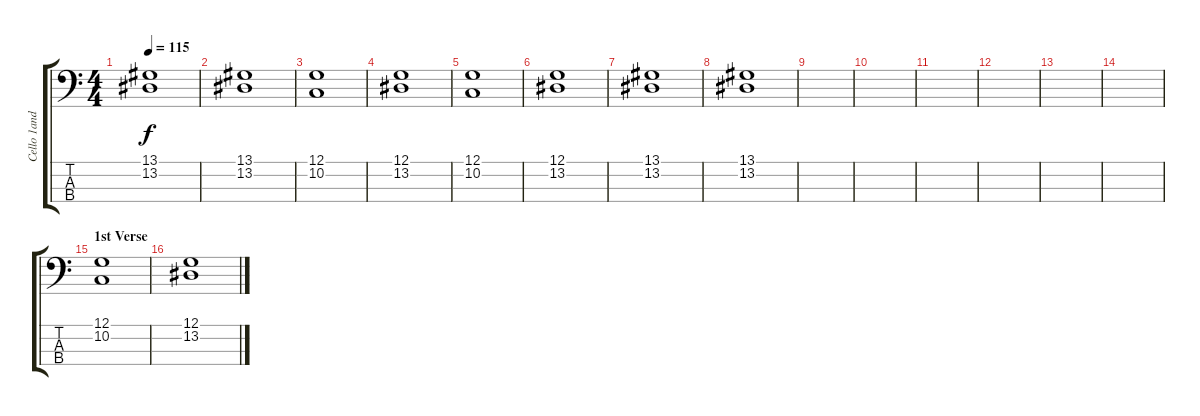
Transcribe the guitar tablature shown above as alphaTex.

\track ("Cello 1and 2" "Cello 1and") {instrument cello}
\staff {score tabs}
\tuning (G2 D2 A1 E1) {hide}
\ts (4 4)
\tempo 115
\clef f4
\ks c
(13.1 13.2).1{dy f} |
(13.1 13.2).1 |
(12.1 10.2).1 |
(12.1 13.2).1 |
(12.1 10.2).1 |
(12.1 13.2).1 |
(13.1 13.2).1 |
(13.1 13.2).1 |
|
|
|
|
|
|
\section ("" "1st Verse")
(12.1 10.2).1 |
(12.1 13.2).1
